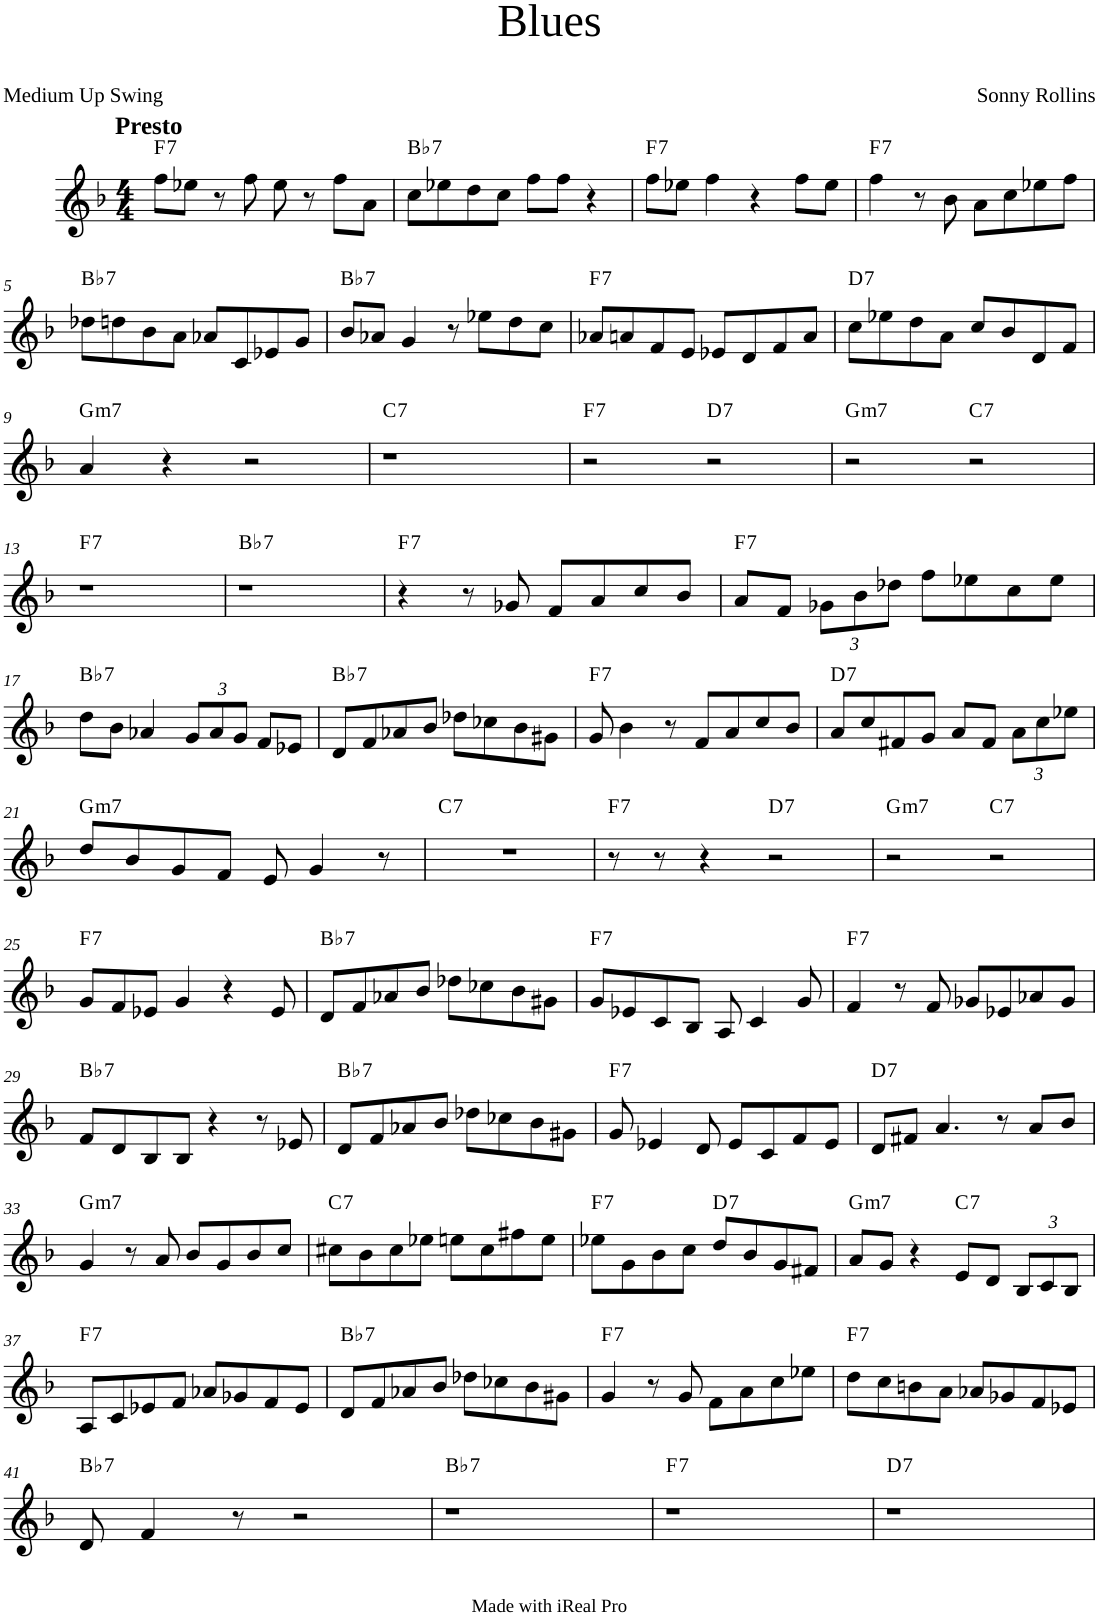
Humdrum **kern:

**kern	**harte
*part1	*part1
*staff1	*
*I"Lead sheet	*
*clefG2	*
*k[b-]	*
*F:	*
*M4/4	*
=1	=1
!LO:TX:a:B:t=Presto	!LO:H:kt=7
8ff\L	F:7
8ee-X\J	.
8r	.
8ff\	.
8ee-\	.
8r	.
8ff\L	.
8a\J	.
=2	=2
!	!LO:H:kt=7
8cc\L	Bb:7
8ee-X\	.
8dd\	.
8cc\J	.
8ff\L	.
8ff\J	.
4r	.
=3	=3
!	!LO:H:kt=7
8ff\L	F:7
8ee-X\J	.
4ff\	.
4r	.
8ff\L	.
8ee-\J	.
=4	=4
!	!LO:H:kt=7
4ff\	F:7
8r	.
8b-\	.
8a\L	.
8cc\	.
8ee-X\	.
8ff\J	.
!!LO:LB:g=z
=5	=5
!	!LO:H:kt=7
8dd-X\L	Bb:7
8ddn\	.
8b-\	.
8a\J	.
8a-X/L	.
8c/	.
8e-X/	.
8g/J	.
=6	=6
!	!LO:H:kt=7
8b-/L	Bb:7
8a-X/J	.
4g/	.
8r	.
8ee-X\L	.
8dd\	.
8cc\J	.
=7	=7
!	!LO:H:kt=7
8a-X/L	F:7
8an/	.
8f/	.
8e/J	.
8e-X/L	.
8d/	.
8f/	.
8a/J	.
=8	=8
!	!LO:H:kt=7
8cc\L	D:7
8ee-X\	.
8dd\	.
8a\J	.
8cc/L	.
8b-/	.
8d/	.
8f/J	.
!!LO:LB:g=z
=9	=9
!	!LO:H:kt=m7
4a/	G:min7
4r	.
2r	.
=10	=10
!	!LO:H:kt=7
1r	C:7
=11	=11
!	!LO:H:kt=7
2r	F:7
!	!LO:H:kt=7
2r	D:7
=12	=12
!	!LO:H:kt=m7
2r	G:min7
!	!LO:H:kt=7
2r	C:7
!!LO:LB:g=z
=13	=13
!	!LO:H:kt=7
1r	F:7
=14	=14
!	!LO:H:kt=7
1r	Bb:7
=15	=15
!	!LO:H:kt=7
4r	F:7
8r	.
8g-X/	.
8f/L	.
8a/	.
8cc/	.
8b-/J	.
=16	=16
!	!LO:H:kt=7
8a/L	F:7
8f/J	.
*Xbrackettup	*
12g-X\L	.
12b-\	.
12dd-X\J	.
8ff\L	.
8ee-X\	.
8cc\	.
8ee-\J	.
!!LO:LB:g=z
=17	=17
!	!LO:H:kt=7
8dd\L	Bb:7
8b-\J	.
4a-X/	.
12g/L	.
12a-/	.
12g/J	.
8f/L	.
8e-X/J	.
=18	=18
!	!LO:H:kt=7
8d/L	Bb:7
8f/	.
8a-X/	.
8b-/J	.
8dd-X\L	.
8cc-X\	.
8b-\	.
8g#X\J	.
=19	=19
!	!LO:H:kt=7
8g/	F:7
4b-\	.
8r	.
8f/L	.
8a/	.
8cc/	.
8b-/J	.
=20	=20
!	!LO:H:kt=7
8a/L	D:7
8cc/	.
8f#X/	.
8g/J	.
8a/L	.
8f#/J	.
12a\L	.
12cc\	.
12ee-X\J	.
!!LO:LB:g=z
=21	=21
!	!LO:H:kt=m7
8dd/L	G:min7
8b-/	.
8g/	.
8f/J	.
8e/	.
4g/	.
8r	.
=22	=22
!	!LO:H:kt=7
1r	C:7
=23	=23
!	!LO:H:kt=7
8r	F:7
8r	.
4r	.
!	!LO:H:kt=7
2r	D:7
=24	=24
!	!LO:H:kt=m7
2r	G:min7
!	!LO:H:kt=7
2r	C:7
!!LO:LB:g=z
=25	=25
!	!LO:H:kt=7
8g/L	F:7
8f/	.
8e-X/J	.
4g/	.
4r	.
8e-/	.
=26	=26
!	!LO:H:kt=7
8d/L	Bb:7
8f/	.
8a-X/	.
8b-/J	.
8dd-X\L	.
8cc-X\	.
8b-\	.
8g#X\J	.
=27	=27
!	!LO:H:kt=7
8g/L	F:7
8e-X/	.
8c/	.
8B-/J	.
8A/	.
4c/	.
8g/	.
=28	=28
!	!LO:H:kt=7
4f/	F:7
8r	.
8f/	.
8g-X/L	.
8e-X/	.
8a-X/	.
8g-/J	.
!!LO:LB:g=z
=29	=29
!	!LO:H:kt=7
8f/L	Bb:7
8d/	.
8B-/	.
8B-/J	.
4r	.
8r	.
8e-X/	.
=30	=30
!	!LO:H:kt=7
8d/L	Bb:7
8f/	.
8a-X/	.
8b-/J	.
8dd-X\L	.
8cc-X\	.
8b-\	.
8g#X\J	.
=31	=31
!	!LO:H:kt=7
8g/	F:7
4e-X/	.
8d/	.
8e-/L	.
8c/	.
8f/	.
8e-/J	.
=32	=32
!	!LO:H:kt=7
8d/L	D:7
8f#X/J	.
4.a/	.
8r	.
8a/L	.
8b-/J	.
!!LO:LB:g=z
=33	=33
!	!LO:H:kt=m7
4g/	G:min7
8r	.
8a/	.
8b-/L	.
8g/	.
8b-/	.
8cc/J	.
=34	=34
!	!LO:H:kt=7
8cc#X\L	C:7
8b-\	.
8cc#\	.
8ee-X\J	.
8een\L	.
8cc#\	.
8ff#X\	.
8ee\J	.
=35	=35
!	!LO:H:kt=7
8ee-X\L	F:7
8g\	.
8b-\	.
8cc\J	.
!	!LO:H:kt=7
8dd/L	D:7
8b-/	.
8g/	.
8f#X/J	.
=36	=36
!	!LO:H:kt=m7
8a/L	G:min7
8g/J	.
4r	.
!	!LO:H:kt=7
8e/L	C:7
8d/J	.
12B-/L	.
12c/	.
12B-/J	.
!!LO:LB:g=z
=37	=37
!	!LO:H:kt=7
8A/L	F:7
8c/	.
8e-X/	.
8f/J	.
8a-X/L	.
8g-X/	.
8f/	.
8e-/J	.
=38	=38
!	!LO:H:kt=7
8d/L	Bb:7
8f/	.
8a-X/	.
8b-/J	.
8dd-X\L	.
8cc-X\	.
8b-\	.
8g#X\J	.
=39	=39
!	!LO:H:kt=7
4g/	F:7
8r	.
8g/	.
8f\L	.
8a\	.
8cc\	.
8ee-X\J	.
=40	=40
!	!LO:H:kt=7
8dd\L	F:7
8cc\	.
8bn\	.
8a\J	.
8a-X/L	.
8g-X/	.
8f/	.
8e-X/J	.
!!LO:LB:g=z
=41	=41
!	!LO:H:kt=7
8d/	Bb:7
4f/	.
8r	.
2r	.
=42	=42
!	!LO:H:kt=7
1r	Bb:7
=43	=43
!	!LO:H:kt=7
1r	F:7
=44	=44
!	!LO:H:kt=7
1r	D:7
=	=
*-	*-
